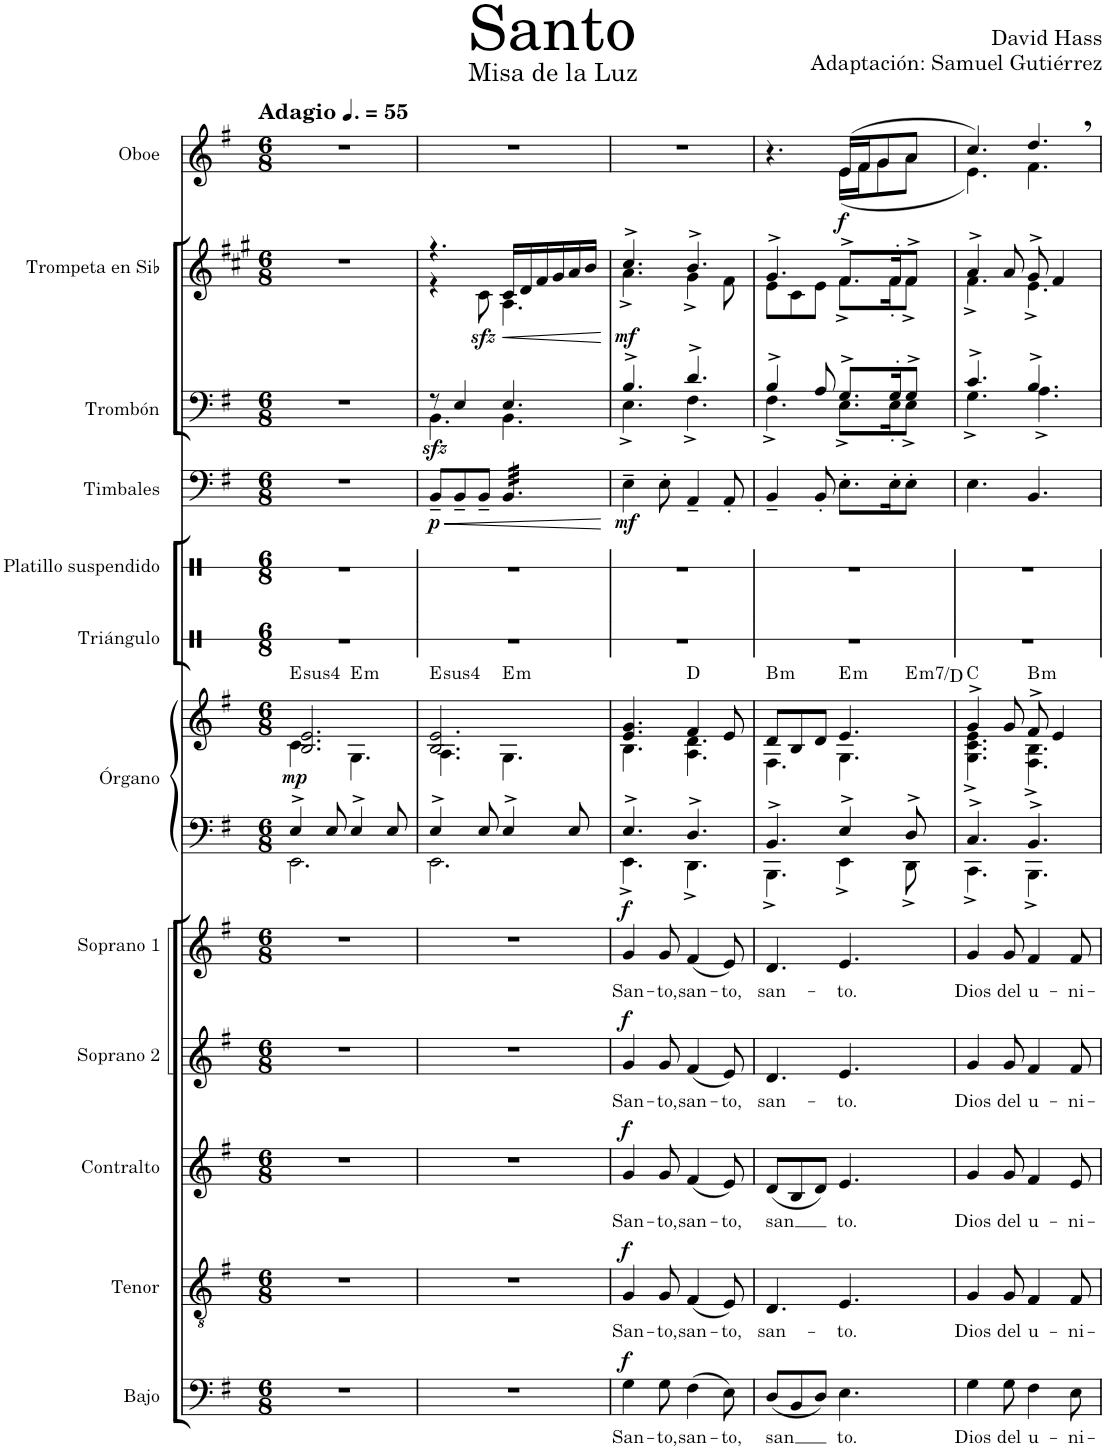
**kern	**text	**dynam	**kern	**text	**dynam	**kern	**text	**dynam	**kern	**text	**dynam	**kern	**text	**dynam	**kern	**kern	**dynam	**harte	**kern	**kern	**kern	**dynam	**kern	**dynam	**kern	**dynam	**kern	**dynam
*part12	*part12	*part12	*part11	*part11	*part11	*part10	*part10	*part10	*part9	*part9	*part9	*part8	*part8	*part8	*part7	*part7	*part7	*part7	*part6	*part5	*part4	*part4	*part3	*part3	*part2	*part2	*part1	*part1
*staff13	*staff13	*staff13	*staff12	*staff12	*staff12	*staff11	*staff11	*staff11	*staff10	*staff10	*staff10	*staff9	*staff9	*staff9	*staff8	*staff7	*staff7/8	*	*staff6	*staff5	*staff4	*staff4	*staff3	*staff3	*staff2	*staff2	*staff1	*staff1
*I"Bajo	*	*	*I"Tenor	*	*	*I"Contralto	*	*	*I"Soprano 2	*	*	*I"Soprano 1	*	*	*I"Órgano	*	*	*	*I"Triángulo	*I"Platillo suspendido	*I"Timbales	*	*I"Trombón	*	*I"Trompeta en Sib	*	*I"Oboe	*
*I'B.	*	*	*I'T.	*	*	*I'C.	*	*	*I'S. 2	*	*	*I'S. 1	*	*	*	*	*	*	*	*I'Plat. Sus.	*I'Timb.	*	*I'Tbn.	*	*I'Tpt. en Sib	*	*I'Ob.	*
*	*	*	*	*	*	*	*	*	*	*	*	*	*	*	*	*	*	*	*stria1	*stria1	*	*	*	*	*	*	*	*
*clefF4	*	*	*clefGv2	*	*	*clefG2	*	*	*clefG2	*	*	*clefG2	*	*	*clefF4	*clefG2	*	*	*clefX	*clefX	*clefF4	*	*clefF4	*	*clefG2	*	*clefG2	*
*	*	*	*	*	*	*	*	*	*	*	*	*	*	*	*	*	*	*	*	*	*	*	*	*	*Trd1c2	*	*	*
*k[f#]	*	*	*k[f#]	*	*	*k[f#]	*	*	*k[f#]	*	*	*k[f#]	*	*	*k[f#]	*k[f#]	*	*	*k[]	*k[]	*k[f#]	*	*k[f#]	*	*k[f#c#g#]	*	*k[f#]	*
*M6/8	*	*	*M6/8	*	*	*M6/8	*	*	*M6/8	*	*	*M6/8	*	*	*M6/8	*M6/8	*	*	*M6/8	*M6/8	*M6/8	*	*M6/8	*	*M6/8	*	*M6/8	*
*MM83	*	*	*MM83	*	*	*MM83	*	*	*MM83	*	*	*MM83	*	*	*MM83	*MM83	*	*	*MM83	*MM83	*MM83	*	*MM83	*	*MM83	*	*MM83	*
=1	=1	=1	=1	=1	=1	=1	=1	=1	=1	=1	=1	=1	=1	=1	=1	=1	=1	=1	=1	=1	=1	=1	=1	=1	=1	=1	=1	=1
*	*	*	*	*	*	*	*	*	*	*	*	*	*	*	*^	*^	*	*	*	*	*	*	*	*	*	*	*	*
!	!	!	!	!	!	!	!	!	!	!	!	!	!	!	!	!	!	!	!	!	!	!	!	!	!	!	!	!	!LO:TX:a:B:t=Adagio	!
!	!	!	!	!	!	!	!	!	!	!	!	!	!	!	!	!	!	!	!LO:DY:b	!LO:H:kt=4	!	!	!	!	!	!	!	!	!	!
2.r	.	.	2.r	.	.	2.r	.	.	2.r	.	.	2.r	.	.	4E^/	2.EE\	2.B/ 2.e/	4.c\	mp	E:sus4	2.r	2.r	2.r	.	2.r	.	2.r	.	2.r	.
.	.	.	.	.	.	.	.	.	.	.	.	.	.	.	8E/	.	.	.	.	.	.	.	.	.	.	.	.	.	.	.
!	!	!	!	!	!	!	!	!	!	!	!	!	!	!	!	!	!	!	!	!LO:H:kt=m	!	!	!	!	!	!	!	!	!	!
.	.	.	.	.	.	.	.	.	.	.	.	.	.	.	4E^/	.	.	4.G\	.	E:min	.	.	.	.	.	.	.	.	.	.
.	.	.	.	.	.	.	.	.	.	.	.	.	.	.	8E/	.	.	.	.	.	.	.	.	.	.	.	.	.	.	.
=2	=2	=2	=2	=2	=2	=2	=2	=2	=2	=2	=2	=2	=2	=2	=2	=2	=2	=2	=2	=2	=2	=2	=2	=2	=2	=2	=2	=2	=2	=2
!	!	!	!	!	!	!	!	!	!	!	!	!	!	!	!	!	!	!	!	!	!	!	!	!LO:HP:b	!	!	!	!	!	!
*	*	*	*	*	*	*	*	*	*	*	*	*	*	*	*	*	*	*	*	*	*	*	*	*	*^	*	*^	*	*	*
!	!	!	!	!	!	!	!	!	!	!	!	!	!	!	!	!	!	!	!	!LO:H:kt=4	!	!	!	!LO:DY:n=1:b	!	!	!LO:DY:b	!	!	!	!	!
2.r	.	.	2.r	.	.	2.r	.	.	2.r	.	.	2.r	.	.	4E^/	2.EE\	2.B/ 2.e/	4.A\	.	E:sus4	2.r	2.r	8BB~/L	< p	8r	4.BB\	sfz	4.r	4r	.	2.r	.
.	.	.	.	.	.	.	.	.	.	.	.	.	.	.	.	.	.	.	.	.	.	.	8BB~/	.	4E/	.	.	.	.	.	.	.
!	!	!	!	!	!	!	!	!	!	!	!	!	!	!	!	!	!	!	!	!	!	!	!	!	!	!	!	!	!	!LO:DY:b	!	!
.	.	.	.	.	.	.	.	.	.	.	.	.	.	.	8E/	.	.	.	.	.	.	.	8BB~/J	.	.	.	.	.	8c#\	sfz	.	.
!	!	!	!	!	!	!	!	!	!	!	!	!	!	!	!	!	!	!	!	!LO:H:kt=m	!	!	!	!	!	!	!	!	!	!LO:HP:b	!	!
*	*	*	*	*	*	*	*	*	*	*	*	*	*	*	*	*	*	*	*	*	*	*	*tremolo	*	*	*	*	*	*	*	*	*
.	.	.	.	.	.	.	.	.	.	.	.	.	.	.	4E^/	.	.	4.G\	.	E:min	.	.	32BB/LLL	.	4.E/	4.BB\	.	16c#/LL	4.A\	<	.	.
.	.	.	.	.	.	.	.	.	.	.	.	.	.	.	.	.	.	.	.	.	.	.	32BB/	.	.	.	.	.	.	.	.	.
.	.	.	.	.	.	.	.	.	.	.	.	.	.	.	.	.	.	.	.	.	.	.	32BB/	.	.	.	.	16d/	.	.	.	.
.	.	.	.	.	.	.	.	.	.	.	.	.	.	.	.	.	.	.	.	.	.	.	32BB/	.	.	.	.	.	.	.	.	.
.	.	.	.	.	.	.	.	.	.	.	.	.	.	.	.	.	.	.	.	.	.	.	32BB/	.	.	.	.	16f#/	.	.	.	.
.	.	.	.	.	.	.	.	.	.	.	.	.	.	.	.	.	.	.	.	.	.	.	32BB/	.	.	.	.	.	.	.	.	.
.	.	.	.	.	.	.	.	.	.	.	.	.	.	.	.	.	.	.	.	.	.	.	32BB/	.	.	.	.	16g#/	.	.	.	.
.	.	.	.	.	.	.	.	.	.	.	.	.	.	.	.	.	.	.	.	.	.	.	32BB/	.	.	.	.	.	.	.	.	.
.	.	.	.	.	.	.	.	.	.	.	.	.	.	.	8E/	.	.	.	.	.	.	.	32BB/	.	.	.	.	16a/	.	.	.	.
.	.	.	.	.	.	.	.	.	.	.	.	.	.	.	.	.	.	.	.	.	.	.	32BB/	.	.	.	.	.	.	.	.	.
.	.	.	.	.	.	.	.	.	.	.	.	.	.	.	.	.	.	.	.	.	.	.	32BB/	.	.	.	.	16b/JJ	.	.	.	.
.	.	.	.	.	.	.	.	.	.	.	.	.	.	.	.	.	.	.	.	.	.	.	32BB/JJJ	.	.	.	.	.	.	.	.	.
*	*	*	*	*	*	*	*	*	*	*	*	*	*	*	*	*	*	*	*	*	*	*	*Xtremolo	*	*	*	*	*	*	*	*	*
*	*	*	*	*	*	*	*	*	*	*	*	*	*	*	*v	*v	*	*	*	*	*	*	*	*	*v	*v	*	*v	*v	*	*	*
*	*	*	*	*	*	*	*	*	*	*	*	*	*	*	*	*v	*v	*	*	*	*	*	*	*	*	*	*	*	*
.	.	.	.	.	.	.	.	.	.	.	.	.	.	.	.	.	.	.	.	.	.	[	.	.	.	[	.	.
=3	=3	=3	=3	=3	=3	=3	=3	=3	=3	=3	=3	=3	=3	=3	=3	=3	=3	=3	=3	=3	=3	=3	=3	=3	=3	=3	=3	=3
!	!LO:LY:b	!LO:DY:a	!	!LO:LY:b	!LO:DY:a	!	!LO:LY:b	!LO:DY:a	!	!LO:LY:b	!LO:DY:a	!	!LO:LY:b	!LO:DY:a	!	!	!	!	!	!	!	!LO:DY:b	!	!	!	!LO:DY:b	!	!
*	*	*	*	*	*	*	*	*	*	*	*	*	*	*	*^	*^	*	*	*	*	*	*	*^	*	*^	*	*	*
4G\	San-	f	4G/	San-	f	4g/	San-	f	4g/	San-	f	4g/	San-	f	4.E^/	4.EE^\	4.e/ 4.g/	4.B\	.	.	2.r	2.r	4E~\	mf	4.B^/	4.E^\	.	4.cc#^/	4.a^\	mf	2.r	.
!	!LO:LY:b	!	!	!LO:LY:b	!	!	!LO:LY:b	!	!	!LO:LY:b	!	!	!LO:LY:b	!	!	!	!	!	!	!	!	!	!	!	!	!	!	!	!	!	!	!
8G\	-to,	.	8G/	-to,	.	8g/	-to,	.	8g/	-to,	.	8g/	-to,	.	.	.	.	.	.	.	.	.	8E'\	.	.	.	.	.	.	.	.	.
!	!LO:LY:b	!	!	!LO:LY:b	!	!	!LO:LY:b	!	!	!LO:LY:b	!	!	!LO:LY:b	!	!	!	!	!	!	!	!	!	!	!	!	!	!	!	!	!	!	!
(4F#\	san-	.	(4F#/	san-	.	(4f#/	san-	.	(4f#/	san-	.	(4f#/	san-	.	4.D^/	4.DD^\	4f#/	4.A\ 4.d\	.	D:maj	.	.	4AA~/	.	4.d^/	4.F#^\	.	4.b^/	4g#^\	.	.	.
!	!LO:LY:b	!	!	!LO:LY:b	!	!	!LO:LY:b	!	!	!LO:LY:b	!	!	!LO:LY:b	!	!	!	!	!	!	!	!	!	!	!	!	!	!	!	!	!	!	!
8E\)	-to,	.	8E/)	-to,	.	8e/)	-to,	.	8e/)	-to,	.	8e/)	-to,	.	.	.	8e/	.	.	.	.	.	8AA'/	.	.	.	.	.	8f#\	.	.	.
*	*	*	*	*	*	*	*	*	*	*	*	*	*	*	*	*	*v	*v	*	*	*	*	*	*	*	*	*	*	*	*	*	*
=4	=4	=4	=4	=4	=4	=4	=4	=4	=4	=4	=4	=4	=4	=4	=4	=4	=4	=4	=4	=4	=4	=4	=4	=4	=4	=4	=4	=4	=4	=4	=4
!	!LO:LY:b	!	!	!LO:LY:b	!	!	!LO:LY:b	!	!	!LO:LY:b	!	!	!LO:LY:b	!	!	!	!	!	!LO:H:kt=m	!	!	!	!	!	!	!	!	!	!	!	!
*	*	*	*	*	*	*	*	*	*	*	*	*	*	*	*	*	*^	*	*	*	*	*	*	*	*	*	*	*	*	*^	*
*	*	*	*	*	*	*	*	*	*	*	*	*	*	*	*	*	*	*^	*	*	*	*	*	*	*	*	*	*	*	*	*	*	*
(8D/L	san	.	4.D/	san-	.	(8d/L	san	.	4.d/	san-	.	4.d/	san-	.	4.BB^/	4.BBB^\	8d/L	4.F#\	2ryy	.	B:min	2.r	2.r	4BB~/	.	4B^/	4.F#^\	.	4.g#^/	8e\L	.	4.r	4.ryy	.
8BB/	.	.	.	.	.	8B/	.	.	.	.	.	.	.	.	.	.	8B/	.	.	.	.	.	.	.	.	.	.	.	.	8c#\	.	.	.	.
8D/J)	.	.	.	.	.	8d/J)	.	.	.	.	.	.	.	.	.	.	8d/J	.	.	.	.	.	.	8BB'/	.	8A/	.	.	.	8e\J	.	.	.	.
!	!LO:LY:b	!	!	!LO:LY:b	!	!	!LO:LY:b	!	!	!LO:LY:b	!	!	!LO:LY:b	!	!	!	!	!	!	!	!LO:H:kt=m	!	!	!	!	!	!	!	!	!	!	!	!	!LO:DY:b
4.E\	to.	.	4.E/	-to.	.	4.e/	to.	.	4.e/	-to.	.	4.e/	-to.	.	4E^/	4EE^\	4.e/	4.G\	.	.	E:min	.	.	8.E'\L	.	8.G^/L	8.E^\L	.	8.f#^/L	8.f#^\L	.	(16e/LL	(16e\LL	f
.	.	.	.	.	.	.	.	.	.	.	.	.	.	.	.	.	.	.	.	.	.	.	.	.	.	.	.	.	.	.	.	16f#/J	16f#\J	.
.	.	.	.	.	.	.	.	.	.	.	.	.	.	.	.	.	.	.	8ryy	.	.	.	.	.	.	.	.	.	.	.	.	8g/	8g\	.
.	.	.	.	.	.	.	.	.	.	.	.	.	.	.	.	.	.	.	.	.	.	.	.	16E'\K	.	16G'/K	16E'\K	.	16f#'/K	16f#'\K	.	.	.	.
!	!	!	!	!	!	!	!	!	!	!	!	!	!	!	!	!	!	!	!	!	!LO:H:kt=m7	!	!	!	!	!	!	!	!	!	!	!	!	!
.	.	.	.	.	.	.	.	.	.	.	.	.	.	.	8D^/	8DD^\	.	.	8ryy	.	E:min7/b7	.	.	8E'\J	.	8G^/J	8E^\J	.	8f#^/J	8f#^\J	.	8a/J	8a\J	.
=5	=5	=5	=5	=5	=5	=5	=5	=5	=5	=5	=5	=5	=5	=5	=5	=5	=5	=5	=5	=5	=5	=5	=5	=5	=5	=5	=5	=5	=5	=5	=5	=5	=5	=5
!	!LO:LY:b	!	!	!LO:LY:b	!	!	!LO:LY:b	!	!	!LO:LY:b	!	!	!LO:LY:b	!	!	!	!	!	!	!	!	!	!	!	!	!	!	!	!	!	!	!	!	!
*	*	*	*	*	*	*	*	*	*	*	*	*	*	*	*	*	*	*v	*v	*	*	*	*	*	*	*	*	*	*	*	*	*	*	*
4G\	Dios	.	4G/	Dios	.	4g/	Dios	.	4g/	Dios	.	4g/	Dios	.	4.C^/	4.CC^\	4g^/	4.G\^ 4.c\^ 4.e\^	.	C:maj	2.r	2.r	4.E\	.	4.c^/	4.G^\	.	4a^/	4.f#^\	.	4.cc/)	4.e\)	.
!	!LO:LY:b	!	!	!LO:LY:b	!	!	!LO:LY:b	!	!	!LO:LY:b	!	!	!LO:LY:b	!	!	!	!	!	!	!	!	!	!	!	!	!	!	!	!	!	!	!	!
8G\	del	.	8G/	del	.	8g/	del	.	8g/	del	.	8g/	del	.	.	.	8g/	.	.	.	.	.	.	.	.	.	.	8a/	.	.	.	.	.
!	!LO:LY:b	!	!	!LO:LY:b	!	!	!LO:LY:b	!	!	!LO:LY:b	!	!	!LO:LY:b	!	!	!	!	!	!	!LO:H:kt=m	!	!	!	!	!	!	!	!	!	!	!	!	!
4F#\	u-	.	4F#/	u-	.	4f#/	u-	.	4f#/	u-	.	4f#/	u-	.	4.BB^/	4.BBB^\	8f#^/	4.F#\^ 4.B\^	.	B:min	.	.	4.BB/	.	4.B^/	4.A^\	.	8g#^/	4.e^\	.	4.dd,/	4.f#\	.
.	.	.	.	.	.	.	.	.	.	.	.	.	.	.	.	.	4e/	.	.	.	.	.	.	.	.	.	.	4f#/	.	.	.	.	.
!	!LO:LY:b	!	!	!LO:LY:b	!	!	!LO:LY:b	!	!	!LO:LY:b	!	!	!LO:LY:b	!	!	!	!	!	!	!	!	!	!	!	!	!	!	!	!	!	!	!	!
8E\	-ni-	.	8F#/	-ni-	.	8e/	-ni-	.	8f#/	-ni-	.	8f#/	-ni-	.	.	.	.	.	.	.	.	.	.	.	.	.	.	.	.	.	.	.	.
*	*	*	*	*	*	*	*	*	*	*	*	*	*	*	*v	*v	*	*	*	*	*	*	*	*	*v	*v	*	*v	*v	*	*v	*v	*
*	*	*	*	*	*	*	*	*	*	*	*	*	*	*	*	*v	*v	*	*	*	*	*	*	*	*	*	*	*	*
=	=	=	=	=	=	=	=	=	=	=	=	=	=	=	=	=	=	=	=	=	=	=	=	=	=	=	=	=
*-	*-	*-	*-	*-	*-	*-	*-	*-	*-	*-	*-	*-	*-	*-	*-	*-	*-	*-	*-	*-	*-	*-	*-	*-	*-	*-	*-	*-
